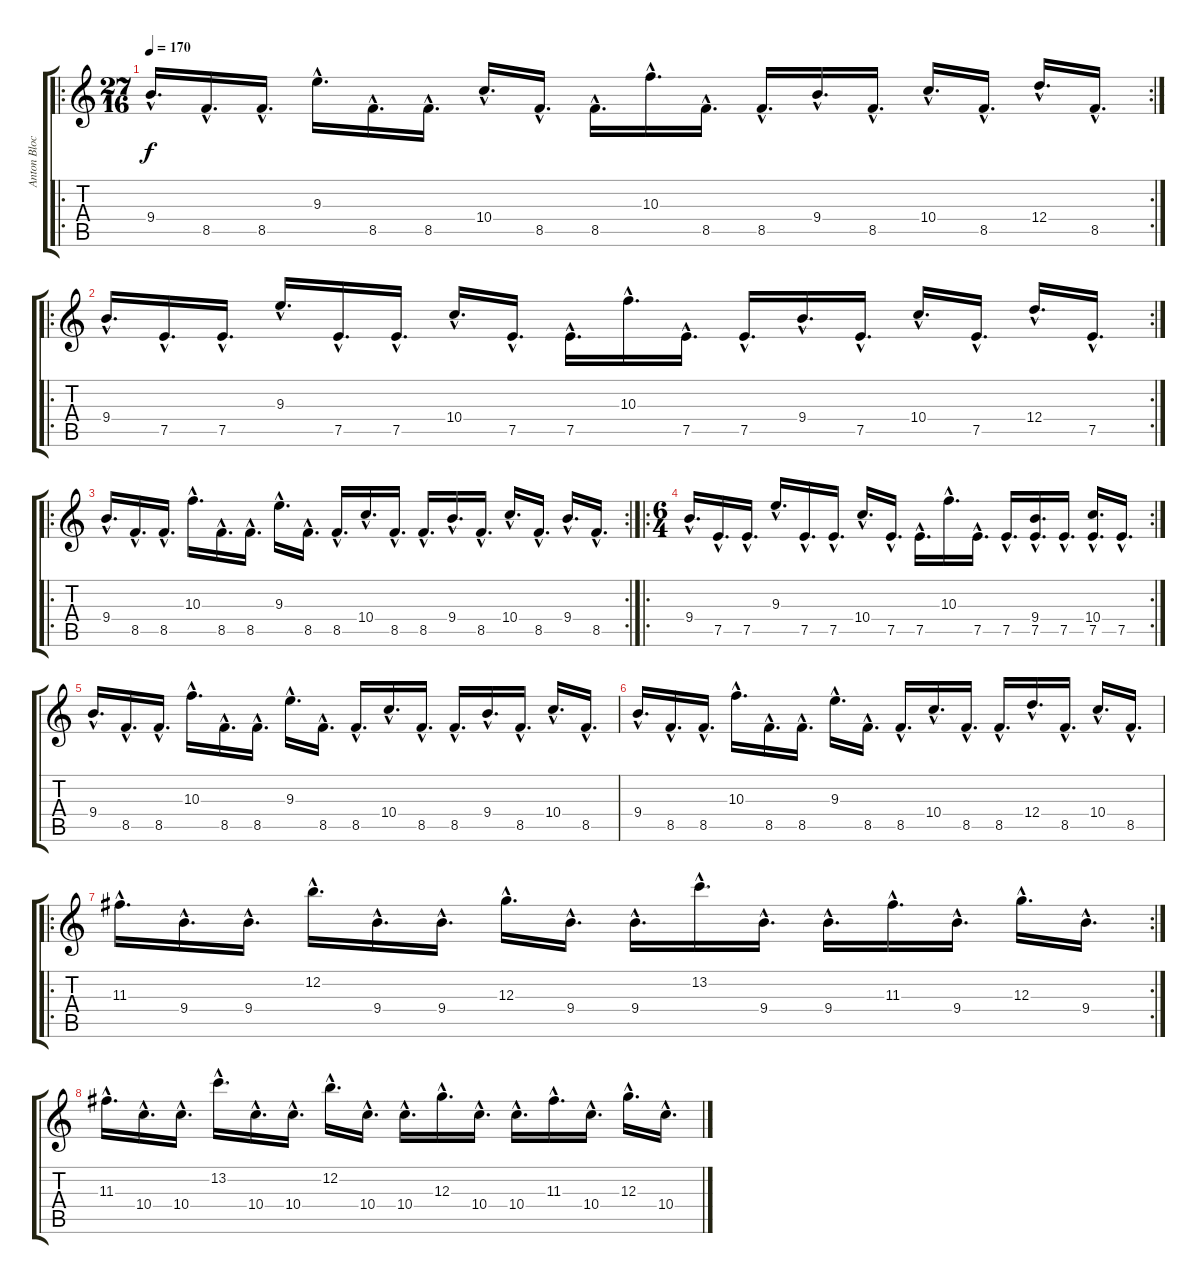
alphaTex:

\track ("Anton Blochin guitar" "Anton Bloc") {instrument overdrivenguitar}
\staff {score tabs}
\tuning (E4 B3 G3 D3 A2 E2) {hide}
\ro
\rc 2
\ts (27 16)
\tempo 170
\clef g2
\ks c
9.4{hac}.16{d dy f} 8.5{hac}.16{d} 8.5{hac}.16{d} 9.3{hac}.16{d} 8.5{hac}.16{d} 8.5{hac}.16{d} 10.4{hac}.16{d} 8.5{hac}.16{d} 8.5{hac}.16{d} 10.3{hac}.16{d} 8.5{hac}.16{d} 8.5{hac}.16{d} 9.4{hac}.16{d} 8.5{hac}.16{d} 10.4{hac}.16{d} 8.5{hac}.16{d} 12.4{hac}.16{d} 8.5{hac}.16{d} |
\ro
\rc 2
9.4{hac}.16{d} 7.5{hac}.16{d} 7.5{hac}.16{d} 9.3{hac}.16{d} 7.5{hac}.16{d} 7.5{hac}.16{d} 10.4{hac}.16{d} 7.5{hac}.16{d} 7.5{hac}.16{d} 10.3{hac}.16{d} 7.5{hac}.16{d} 7.5{hac}.16{d} 9.4{hac}.16{d} 7.5{hac}.16{d} 10.4{hac}.16{d} 7.5{hac}.16{d} 12.4{hac}.16{d} 7.5{hac}.16{d} |
\ro
\rc 2
9.4{hac}.16{d} 8.5{hac}.16{d} 8.5{hac}.16{d} 10.3{hac}.16{d} 8.5{hac}.16{d} 8.5{hac}.16{d} 9.3{hac}.16{d} 8.5{hac}.16{d} 8.5{hac}.16{d} 10.4{hac}.16{d} 8.5{hac}.16{d} 8.5{hac}.16{d} 9.4{hac}.16{d} 8.5{hac}.16{d} 10.4{hac}.16{d} 8.5{hac}.16{d} 9.4{hac}.16{d} 8.5{hac}.16{d} |
\ro
\rc 2
\ts (6 4)
9.4{hac}.16{d} 7.5{hac}.16{d} 7.5{hac}.16{d} 9.3{hac}.16{d} 7.5{hac}.16{d} 7.5{hac}.16{d} 10.4{hac}.16{d} 7.5{hac}.16{d} 7.5{hac}.16{d} 10.3{hac}.16{d} 7.5{hac}.16{d} 7.5{hac}.16{d} (9.4{hac} 7.5{hac}).16{d} 7.5{hac}.16{d} (10.4{hac} 7.5{hac}).16{d} 7.5{hac}.16{d} |
9.4{hac}.16{d} 8.5{hac}.16{d} 8.5{hac}.16{d} 10.3{hac}.16{d} 8.5{hac}.16{d} 8.5{hac}.16{d} 9.3{hac}.16{d} 8.5{hac}.16{d} 8.5{hac}.16{d} 10.4{hac}.16{d} 8.5{hac}.16{d} 8.5{hac}.16{d} 9.4{hac}.16{d} 8.5{hac}.16{d} 10.4{hac}.16{d} 8.5{hac}.16{d} |
9.4{hac}.16{d} 8.5{hac}.16{d} 8.5{hac}.16{d} 10.3{hac}.16{d} 8.5{hac}.16{d} 8.5{hac}.16{d} 9.3{hac}.16{d} 8.5{hac}.16{d} 8.5{hac}.16{d} 10.4{hac}.16{d} 8.5{hac}.16{d} 8.5{hac}.16{d} 12.4{hac}.16{d} 8.5{hac}.16{d} 10.4{hac}.16{d} 8.5{hac}.16{d} |
\ro
\rc 2
11.3{hac}.16{d} 9.4{hac}.16{d} 9.4{hac}.16{d} 12.2{hac}.16{d} 9.4{hac}.16{d} 9.4{hac}.16{d} 12.3{hac}.16{d} 9.4{hac}.16{d} 9.4{hac}.16{d} 13.2{hac}.16{d} 9.4{hac}.16{d} 9.4{hac}.16{d} 11.3{hac}.16{d} 9.4{hac}.16{d} 12.3{hac}.16{d} 9.4{hac}.16{d} |
11.3{hac}.16{d} 10.4{hac}.16{d} 10.4{hac}.16{d} 13.2{hac}.16{d} 10.4{hac}.16{d} 10.4{hac}.16{d} 12.2{hac}.16{d} 10.4{hac}.16{d} 10.4{hac}.16{d} 12.3{hac}.16{d} 10.4{hac}.16{d} 10.4{hac}.16{d} 11.3{hac}.16{d} 10.4{hac}.16{d} 12.3{hac}.16{d} 10.4{hac}.16{d}
